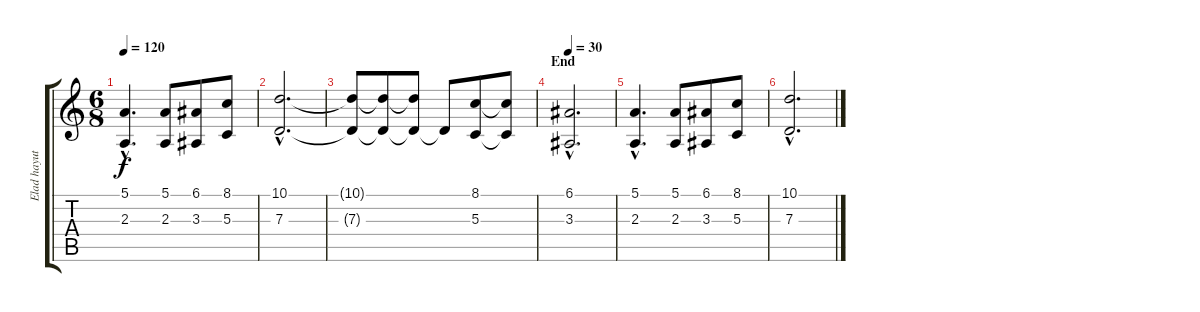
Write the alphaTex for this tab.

\track ("Elad hayut" "Elad hayut") {instrument stringensemble1}
\staff {score tabs}
\tuning (E4 B3 G3 D3 A2 E2) {hide}
\ts (6 8)
\tempo 120
\clef g2
\ks c
(5.1{hac} 2.3{hac}).4{d dy f} (5.1 2.3).8 (6.1 3.3).8 (8.1 5.3).8 |
(10.1{hac} 7.3{hac}).2{d} |
(10.1{t} 7.3{t}).8 (10.1{t} 7.3{t}).8 (10.1{t} 7.3{t}).8 7.3{t}.8 (8.1 5.3).8 (8.1{t} 5.3{t}).8 |
\section ("" "End")
\tempo 30
(6.1{hac} 3.3{hac}).2{d} |
(5.1{hac} 2.3{hac}).4{d} (5.1 2.3).8 (6.1 3.3).8 (8.1 5.3).8 |
(10.1{hac} 7.3{hac}).2{d}
